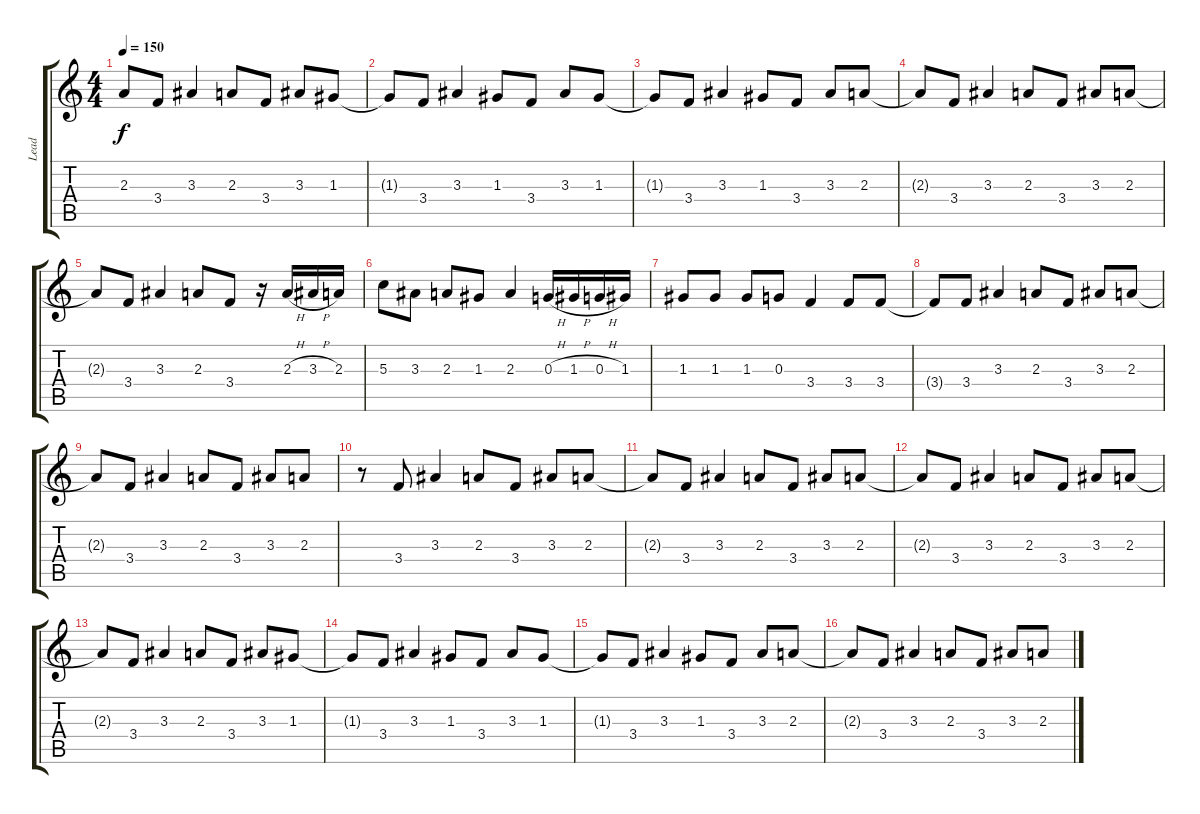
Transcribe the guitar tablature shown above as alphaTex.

\track ("Lead" "Lead") {instrument distortionguitar}
\staff {score tabs}
\tuning (E4 B3 G3 D3 A2 E2) {hide}
\ts (4 4)
\tempo 150
\clef g2
\ks c
2.3{t}.8{dy f} 3.4.8 3.3.4 2.3.8 3.4.8 3.3.8 1.3.8 |
1.3{t}.8 3.4.8 3.3.4 1.3.8 3.4.8 3.3.8 1.3.8 |
1.3{t}.8 3.4.8 3.3.4 1.3.8 3.4.8 3.3.8 2.3.8 |
2.3{t}.8 3.4.8 3.3.4 2.3.8 3.4.8 3.3.8 2.3.8 |
2.3{t}.8 3.4.8 3.3.4 2.3.8 3.4.8 r.16 2.3{h}.16 3.3{h}.16 2.3.16 |
5.3.8 3.3.8 2.3.8 1.3.8 2.3.4 0.3{h}.16 1.3{h}.16 0.3{h}.16 1.3.16 |
1.3.8 1.3.8 1.3.8 0.3.8 3.4.4 3.4.8 3.4.8 |
3.4{t}.8 3.4.8 3.3.4 2.3.8 3.4.8 3.3.8 2.3.8 |
2.3{t}.8 3.4.8 3.3.4 2.3.8 3.4.8 3.3.8 2.3.8 |
r.8 3.4.8 3.3.4 2.3.8 3.4.8 3.3.8 2.3.8 |
2.3{t}.8 3.4.8 3.3.4 2.3.8 3.4.8 3.3.8 2.3.8 |
2.3{t}.8 3.4.8 3.3.4 2.3.8 3.4.8 3.3.8 2.3.8 |
2.3{t}.8 3.4.8 3.3.4 2.3.8 3.4.8 3.3.8 1.3.8 |
1.3{t}.8 3.4.8 3.3.4 1.3.8 3.4.8 3.3.8 1.3.8 |
1.3{t}.8 3.4.8 3.3.4 1.3.8 3.4.8 3.3.8 2.3.8 |
2.3{t}.8 3.4.8 3.3.4 2.3.8 3.4.8 3.3.8 2.3.8
